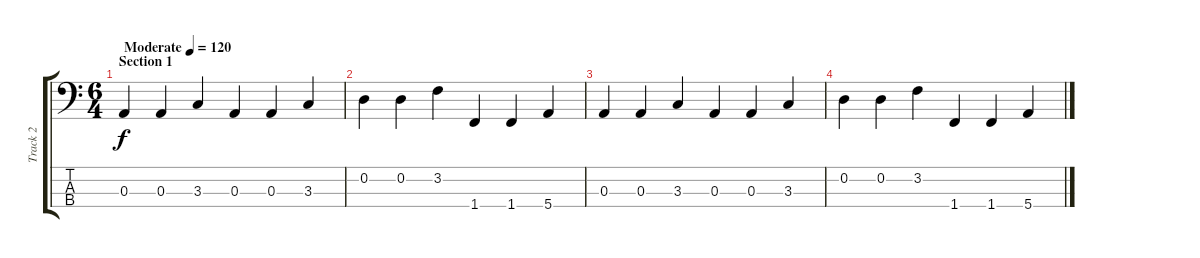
\track ("Track 2" "Track 2") {instrument electricbassfinger}
\staff {score tabs}
\tuning (G2 D2 A1 E1) {hide}
\ts (6 4)
\section ("" "Section 1")
\tempo (120 "Moderate")
\clef f4
\ks c
0.3.4{dy f instrument electricbassfinger} 0.3.4 3.3.4 0.3.4 0.3.4 3.3.4 |
0.2.4 0.2.4 3.2.4 1.4.4 1.4.4 5.4.4 |
0.3.4 0.3.4 3.3.4 0.3.4 0.3.4 3.3.4 |
0.2.4 0.2.4 3.2.4 1.4.4 1.4.4 5.4.4
